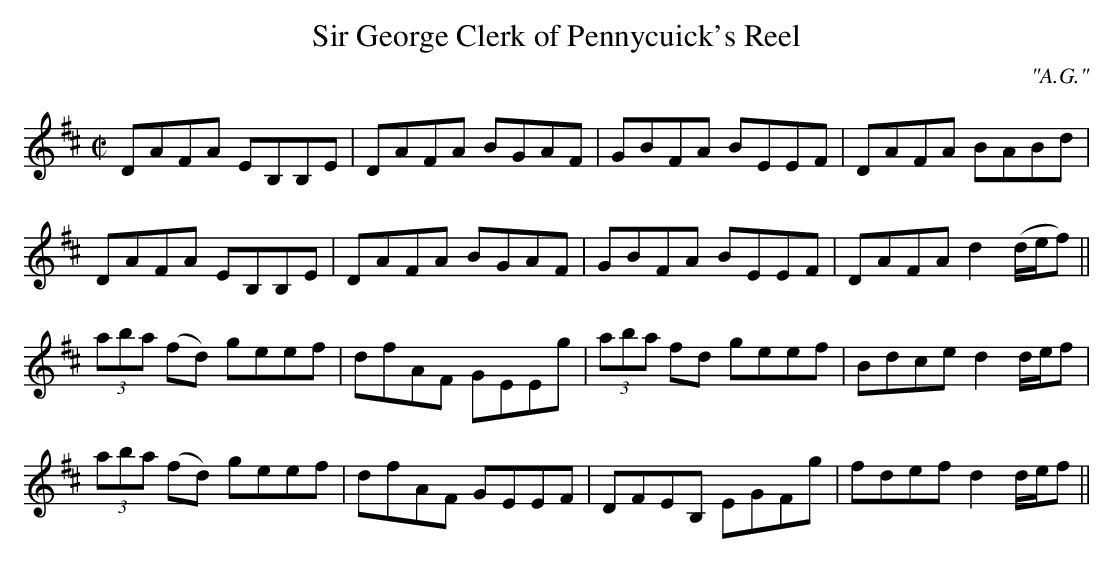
X:1
T:Sir George Clerk of Pennycuick's Reel
C:"A.G."
M:C|
L:1/8
K:D
DAFA EB,B,E|DAFA BGAF|GBFA BEEF|DAFA BABd|
DAFA EB,B,E|DAFA  BGAF|GBFA BEEF|DAFA d2 (d/e/f)||
(3aba (fd) geef|dfAF GEEg|(3aba fd geef|Bdce d2 d/e/f|
(3aba (fd) geef|dfAF GEEF|DFEB, EGFg|fdef d2 d/e/f||
